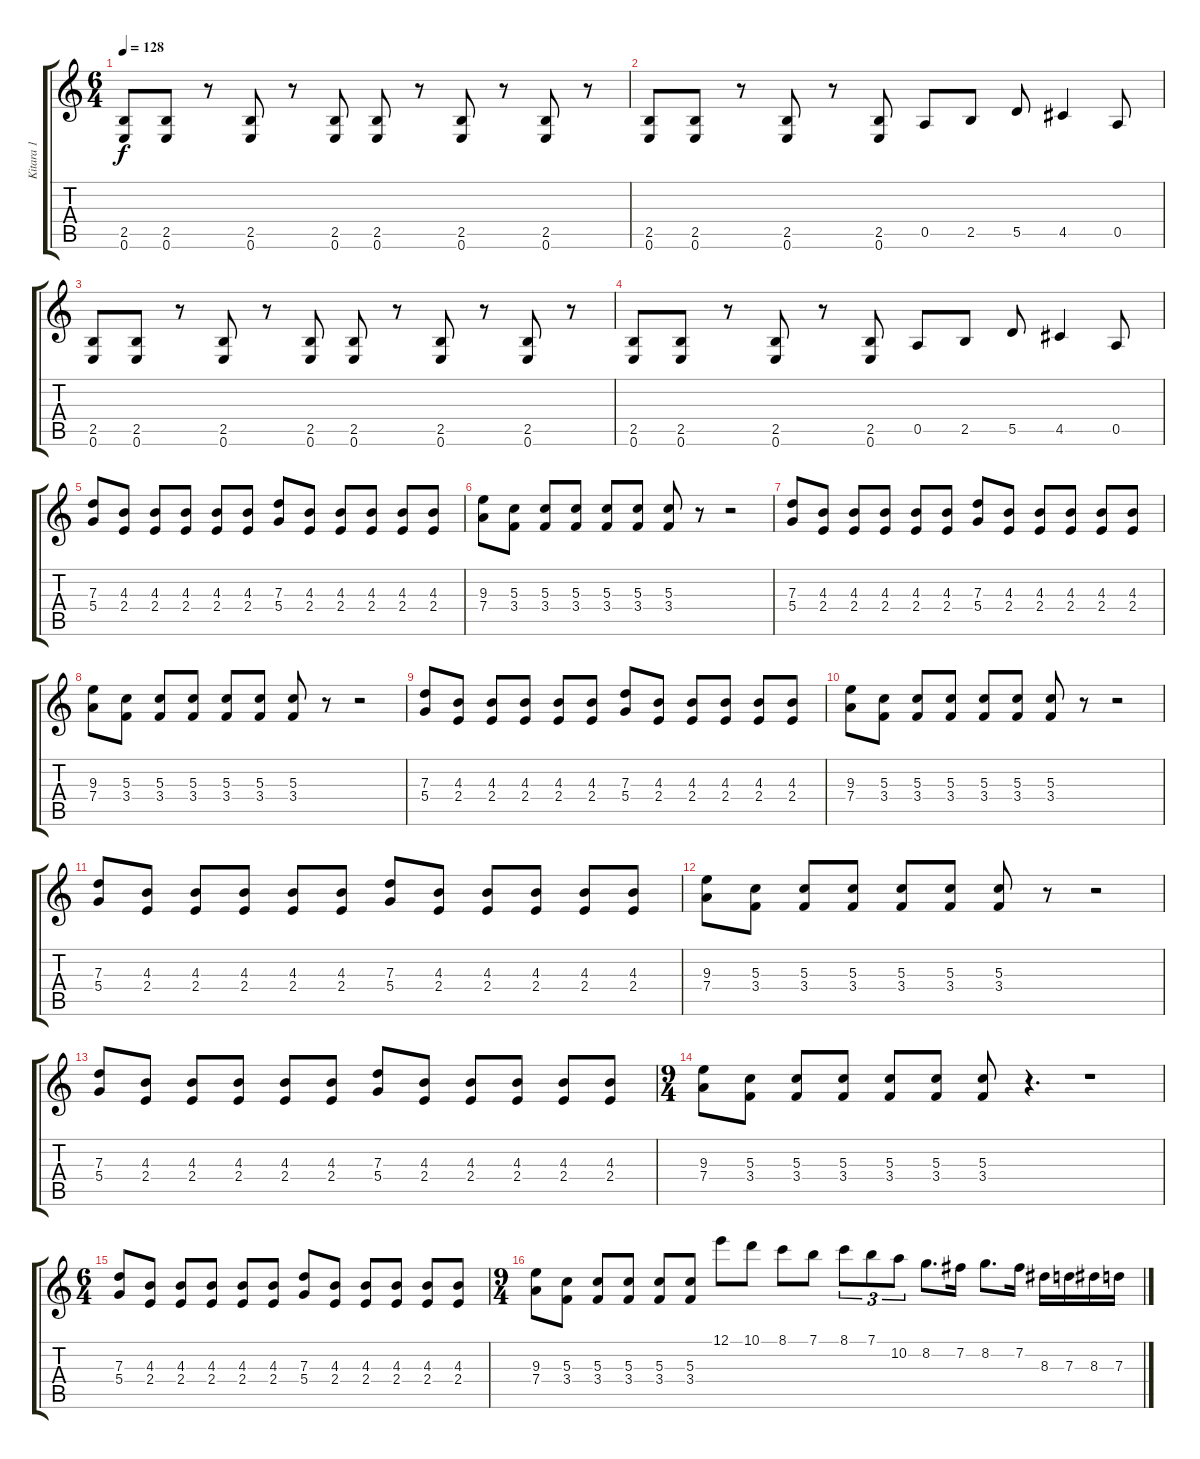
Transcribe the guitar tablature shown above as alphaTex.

\track ("Kitara 1" "Kitara 1") {instrument distortionguitar}
\staff {score tabs}
\tuning (E4 B3 G3 D3 A2 E2) {hide}
\ts (6 4)
\tempo 128
\clef g2
\ks aminor
(2.5 0.6).8{dy f} (2.5 0.6).8 r.8 (2.5 0.6).8 r.8 (2.5 0.6).8 (2.5 0.6).8 r.8 (2.5 0.6).8 r.8 (2.5 0.6).8 r.8 |
(2.5 0.6).8 (2.5 0.6).8 r.8 (2.5 0.6).8 r.8 (2.5 0.6).8 0.5.8 2.5.8 5.5.8 4.5.4 0.5.8 |
(2.5 0.6).8 (2.5 0.6).8 r.8 (2.5 0.6).8 r.8 (2.5 0.6).8 (2.5 0.6).8 r.8 (2.5 0.6).8 r.8 (2.5 0.6).8 r.8 |
(2.5 0.6).8 (2.5 0.6).8 r.8 (2.5 0.6).8 r.8 (2.5 0.6).8 0.5.8 2.5.8 5.5.8 4.5.4 0.5.8 |
(7.3 5.4).8 (4.3 2.4).8 (4.3 2.4).8 (4.3 2.4).8 (4.3 2.4).8 (4.3 2.4).8 (7.3 5.4).8 (4.3 2.4).8 (4.3 2.4).8 (4.3 2.4).8 (4.3 2.4).8 (4.3 2.4).8 |
(9.3 7.4).8 (5.3 3.4).8 (5.3 3.4).8 (5.3 3.4).8 (5.3 3.4).8 (5.3 3.4).8 (5.3 3.4).8 r.8 r.2 |
(7.3 5.4).8 (4.3 2.4).8 (4.3 2.4).8 (4.3 2.4).8 (4.3 2.4).8 (4.3 2.4).8 (7.3 5.4).8 (4.3 2.4).8 (4.3 2.4).8 (4.3 2.4).8 (4.3 2.4).8 (4.3 2.4).8 |
(9.3 7.4).8 (5.3 3.4).8 (5.3 3.4).8 (5.3 3.4).8 (5.3 3.4).8 (5.3 3.4).8 (5.3 3.4).8 r.8 r.2 |
(7.3 5.4).8 (4.3 2.4).8 (4.3 2.4).8 (4.3 2.4).8 (4.3 2.4).8 (4.3 2.4).8 (7.3 5.4).8 (4.3 2.4).8 (4.3 2.4).8 (4.3 2.4).8 (4.3 2.4).8 (4.3 2.4).8 |
(9.3 7.4).8 (5.3 3.4).8 (5.3 3.4).8 (5.3 3.4).8 (5.3 3.4).8 (5.3 3.4).8 (5.3 3.4).8 r.8 r.2 |
(7.3 5.4).8 (4.3 2.4).8 (4.3 2.4).8 (4.3 2.4).8 (4.3 2.4).8 (4.3 2.4).8 (7.3 5.4).8 (4.3 2.4).8 (4.3 2.4).8 (4.3 2.4).8 (4.3 2.4).8 (4.3 2.4).8 |
(9.3 7.4).8 (5.3 3.4).8 (5.3 3.4).8 (5.3 3.4).8 (5.3 3.4).8 (5.3 3.4).8 (5.3 3.4).8 r.8 r.2 |
(7.3 5.4).8 (4.3 2.4).8 (4.3 2.4).8 (4.3 2.4).8 (4.3 2.4).8 (4.3 2.4).8 (7.3 5.4).8 (4.3 2.4).8 (4.3 2.4).8 (4.3 2.4).8 (4.3 2.4).8 (4.3 2.4).8 |
\ts (9 4)
(9.3 7.4).8 (5.3 3.4).8 (5.3 3.4).8 (5.3 3.4).8 (5.3 3.4).8 (5.3 3.4).8 (5.3 3.4).8 r.4{d} r.1 |
\ts (6 4)
(7.3 5.4).8 (4.3 2.4).8 (4.3 2.4).8 (4.3 2.4).8 (4.3 2.4).8 (4.3 2.4).8 (7.3 5.4).8 (4.3 2.4).8 (4.3 2.4).8 (4.3 2.4).8 (4.3 2.4).8 (4.3 2.4).8 |
\ts (9 4)
(9.3 7.4).8 (5.3 3.4).8 (5.3 3.4).8 (5.3 3.4).8 (5.3 3.4).8 (5.3 3.4).8 12.1.8 10.1.8 8.1.8 7.1.8 8.1.8{tu (3 2)} 7.1.8{tu (3 2)} 10.2.8{tu (3 2)} 8.2.8{d} 7.2.16 8.2.8{d} 7.2.16 8.3.16 7.3.16 8.3.16 7.3.16
